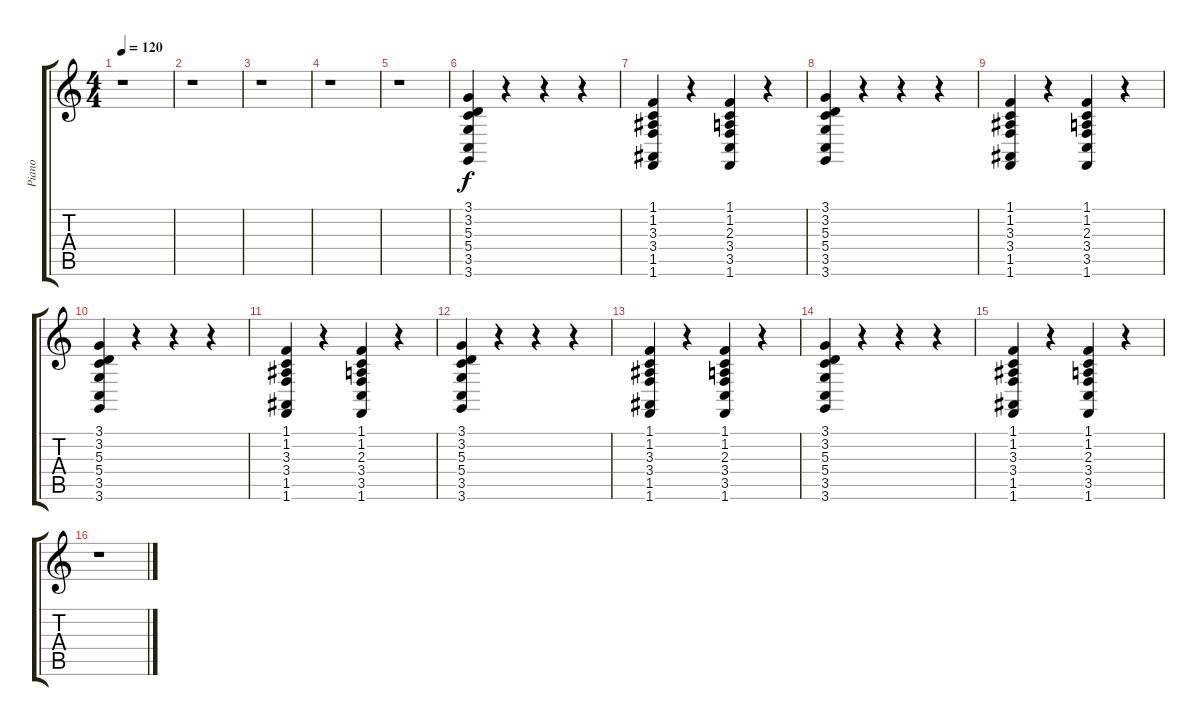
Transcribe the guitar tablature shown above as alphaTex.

\track ("Piano" "Piano") {instrument acousticgrandpiano}
\staff {score tabs}
\tuning (E4 B3 G3 D3 A2 E2) {hide}
\ts (4 4)
\tempo 120
\clef g2
\ks c
r.1{dy f} |
r.1 |
r.1 |
r.1 |
r.1 |
(3.1 3.2 5.3 5.4 3.5 3.6).4 r.4 r.4 r.4 |
(1.1 1.2 3.3 3.4 1.5 1.6).4 r.4 (1.1 1.2 2.3 3.4 3.5 1.6).4 r.4 |
(3.1 3.2 5.3 5.4 3.5 3.6).4 r.4 r.4 r.4 |
(1.1 1.2 3.3 3.4 1.5 1.6).4 r.4 (1.1 1.2 2.3 3.4 3.5 1.6).4 r.4 |
(3.1 3.2 5.3 5.4 3.5 3.6).4 r.4 r.4 r.4 |
(1.1 1.2 3.3 3.4 1.5 1.6).4 r.4 (1.1 1.2 2.3 3.4 3.5 1.6).4 r.4 |
(3.1 3.2 5.3 5.4 3.5 3.6).4 r.4 r.4 r.4 |
(1.1 1.2 3.3 3.4 1.5 1.6).4 r.4 (1.1 1.2 2.3 3.4 3.5 1.6).4 r.4 |
(3.1 3.2 5.3 5.4 3.5 3.6).4 r.4 r.4 r.4 |
(1.1 1.2 3.3 3.4 1.5 1.6).4 r.4 (1.1 1.2 2.3 3.4 3.5 1.6).4 r.4 |
r.1
